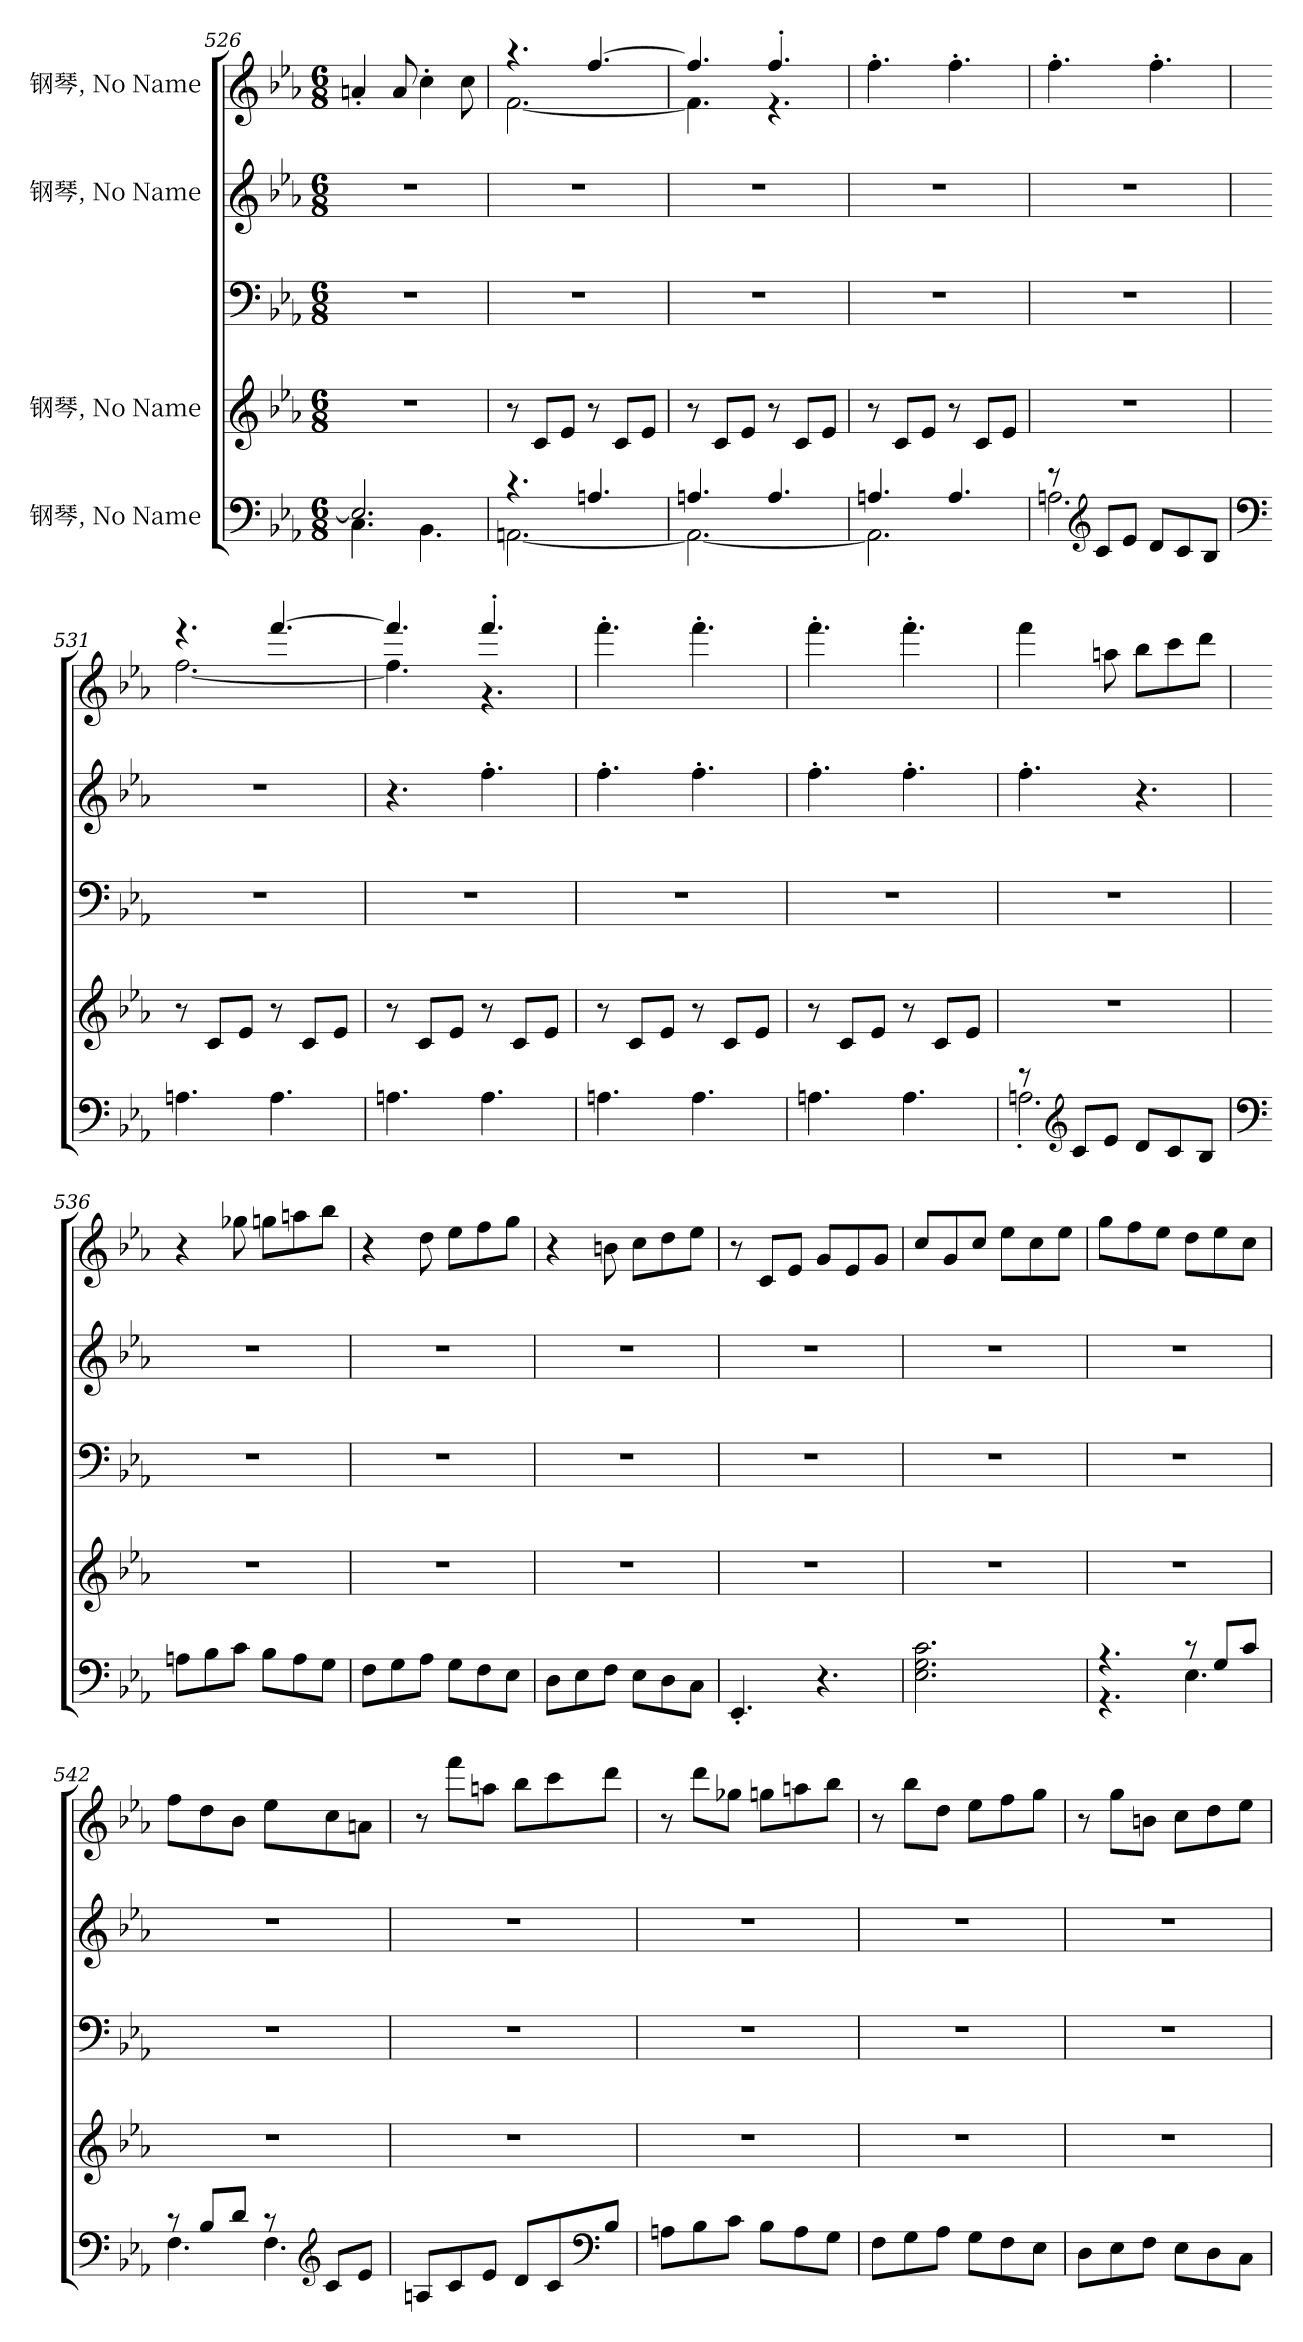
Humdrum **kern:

**kern	**kern	**kern	**kern	**kern
*part4	*part3	*part3	*part2	*part1
*staff5	*staff4	*staff3	*staff2	*staff1
*I"钢琴, No Name	*I"钢琴, No Name	*	*I"钢琴, No Name	*I"钢琴, No Name
*clefF4	*clefG2	*clefF4	*clefG2	*clefG2
*k[b-e-a-]	*k[b-e-a-]	*k[b-e-a-]	*k[b-e-a-]	*k[b-e-a-]
*M6/8	*M6/8	*M6/8	*M6/8	*M6/8
=526	=526	=526	=526	=526
*^	*	*	*	*
2.E-/]	4.C\	2.r	2.r	2.r	4an'/
.	.	.	.	.	8a/
.	4.BB-\	.	.	.	4cc'\
.	.	.	.	.	8cc\
!!LO:PB:g=z
=527	=527	=527	=527	=527	=527
*	*	*	*	*	*MM250
*	*	*	*	*	*^
4.r	[2.AAn\	8r	2.r	2.r	4.r	[2.f\
.	.	8c/L	.	.	.	.
.	.	8e-/J	.	.	.	.
4.An/	.	8r	.	.	[4.ff/	.
.	.	8c/L	.	.	.	.
.	.	8e-/J	.	.	.	.
=528	=528	=528	=528	=528	=528	=528
4.An/	2.AA\_	8r	2.r	2.r	4.ff/]	4.f\]
.	.	8c/L	.	.	.	.
.	.	8e-/J	.	.	.	.
4.A/	.	8r	.	.	4.ff'/	4.r
.	.	8c/L	.	.	.	.
.	.	8e-/J	.	.	.	.
*	*	*	*	*	*v	*v
=529	=529	=529	=529	=529	=529
4.An/	2.AA\]	8r	2.r	2.r	4.ff'\
.	.	8c/L	.	.	.
.	.	8e-/J	.	.	.
4.A/	.	8r	.	.	4.ff'\
.	.	8c/L	.	.	.
.	.	8e-/J	.	.	.
=530	=530	=530	=530	=530	=530
8r	2.An\	2.r	2.r	2.r	4.ff'\
*clefG2	*	*	*	*	*
8c/L	.	.	.	.	.
8e-/J	.	.	.	.	.
8d/L	.	.	.	.	4.ff'\
8c/	.	.	.	.	.
8B-/J	.	.	.	.	.
*v	*v	*	*	*	*
=531	=531	=531	=531	=531
*clefF4	*	*	*	*
*	*	*	*	*MM250
*	*	*	*	*^
4.An\	8r	2.r	2.r	4.r	[2.ff\
.	8c/L	.	.	.	.
.	8e-/J	.	.	.	.
4.A\	8r	.	.	[4.fff/	.
.	8c/L	.	.	.	.
.	8e-/J	.	.	.	.
!!LO:LB:g=z	!!
=532	=532	=532	=532	=532	=532
4.An\	8r	2.r	4.r	4.fff/]	4.ff\]
.	8c/L	.	.	.	.
.	8e-/J	.	.	.	.
4.A\	8r	.	4.ff'\	4.fff'/	4.r
.	8c/L	.	.	.	.
.	8e-/J	.	.	.	.
*	*	*	*	*v	*v
=533	=533	=533	=533	=533
4.An\	8r	2.r	4.ff'\	4.fff'\
.	8c/L	.	.	.
.	8e-/J	.	.	.
4.A\	8r	.	4.ff'\	4.fff'\
.	8c/L	.	.	.
.	8e-/J	.	.	.
=534	=534	=534	=534	=534
4.An\	8r	2.r	4.ff'\	4.fff'\
.	8c/L	.	.	.
.	8e-/J	.	.	.
4.A\	8r	.	4.ff'\	4.fff'\
.	8c/L	.	.	.
.	8e-/J	.	.	.
=535	=535	=535	=535	=535
*^	*	*	*	*
8r	2.An'\	2.r	2.r	4.ff'\	4fff\
*clefG2	*	*	*	*	*
8c/L	.	.	.	.	.
8e-/J	.	.	.	.	8aan\
8d/L	.	.	.	4.r	8bb-\L
8c/	.	.	.	.	8ccc\
8B-/J	.	.	.	.	8ddd\J
*v	*v	*	*	*	*
=536	=536	=536	=536	=536
*clefF4	*	*	*	*
8An\L	2.r	2.r	2.r	4r
8B-\	.	.	.	.
8c\J	.	.	.	8gg-X\
8B-\L	.	.	.	8ggn\L
8A\	.	.	.	8aan\
8G\J	.	.	.	8bb-\J
!!LO:PB:g=z
=537	=537	=537	=537	=537
8F\L	2.r	2.r	2.r	4r
8G\	.	.	.	.
8A-\J	.	.	.	8dd\
8G\L	.	.	.	8ee-\L
8F\	.	.	.	8ff\
8E-\J	.	.	.	8gg\J
=538	=538	=538	=538	=538
8D\L	2.r	2.r	2.r	4r
8E-\	.	.	.	.
8F\J	.	.	.	8bn\
8E-\L	.	.	.	8cc\L
8D\	.	.	.	8dd\
8C\J	.	.	.	8ee-\J
=539	=539	=539	=539	=539
*	*	*	*	*MM250
4.EE-'/	2.r	2.r	2.r	8r
.	.	.	.	8c/L
.	.	.	.	8e-/J
4.r	.	.	.	8g/L
.	.	.	.	8e-/
.	.	.	.	8g/J
=540	=540	=540	=540	=540
2.E-\ 2.G\ 2.c\	2.r	2.r	2.r	8cc/L
.	.	.	.	8g/
.	.	.	.	8cc/J
.	.	.	.	8ee-\L
.	.	.	.	8cc\
.	.	.	.	8ee-\J
=541	=541	=541	=541	=541
*^	*	*	*	*
4.r	4.r	2.r	2.r	2.r	8gg\L
.	.	.	.	.	8ff\
.	.	.	.	.	8ee-\J
8r	4.E-\	.	.	.	8dd\L
8G/L	.	.	.	.	8ee-\
8c/J	.	.	.	.	8cc\J
!!LO:LB:g=z
=542	=542	=542	=542	=542	=542
8r	4.F\	2.r	2.r	2.r	8ff\L
8B-/L	.	.	.	.	8dd\
8d/J	.	.	.	.	8b-\J
8r	4.F\	.	.	.	8ee-\L
*clefG2	*	*	*	*	*
8c/L	.	.	.	.	8cc\
8e-/J	.	.	.	.	8an\J
*v	*v	*	*	*	*
=543	=543	=543	=543	=543
*	*	*	*	*MM250
8An/L	2.r	2.r	2.r	8r
8c/	.	.	.	8fff\L
8e-/J	.	.	.	8aan\J
8d/L	.	.	.	8bb-\L
8c/	.	.	.	8ccc\
*clefF4	*	*	*	*
8B-/J	.	.	.	8ddd\J
=544	=544	=544	=544	=544
8An\L	2.r	2.r	2.r	8r
8B-\	.	.	.	8ddd\L
8c\J	.	.	.	8gg-X\J
8B-\L	.	.	.	8ggn\L
8A\	.	.	.	8aan\
8G\J	.	.	.	8bb-\J
=545	=545	=545	=545	=545
8F\L	2.r	2.r	2.r	8r
8G\	.	.	.	8bb-\L
8A-\J	.	.	.	8dd\J
8G\L	.	.	.	8ee-\L
8F\	.	.	.	8ff\
8E-\J	.	.	.	8gg\J
!!LO:PB:g=z
=546	=546	=546	=546	=546
8D\L	2.r	2.r	2.r	8r
8E-\	.	.	.	8gg\L
8F\J	.	.	.	8bn\J
8E-\L	.	.	.	8cc\L
8D\	.	.	.	8dd\
8C\J	.	.	.	8ee-\J
=	=	=	=	=
*-	*-	*-	*-	*-
